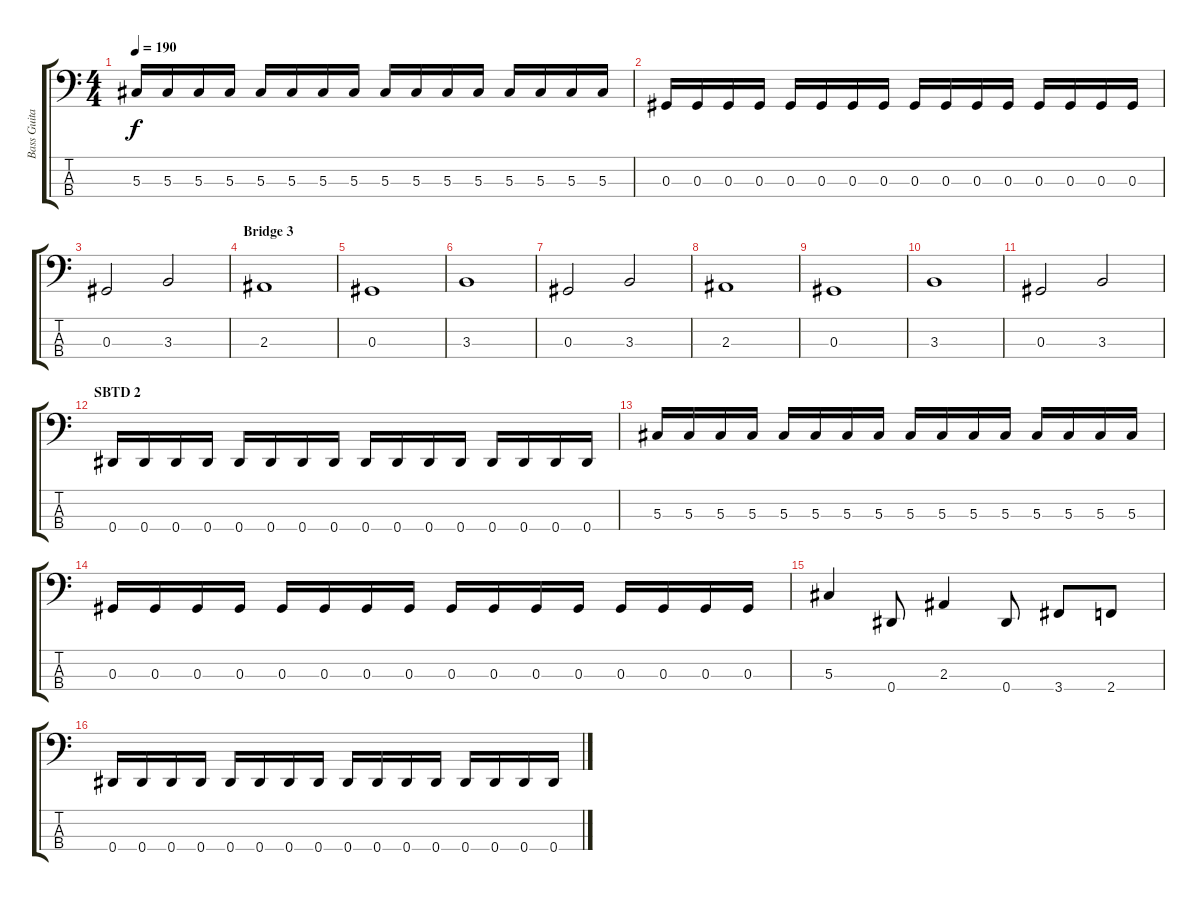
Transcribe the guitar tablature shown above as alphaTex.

\track ("Bass Guitar" "Bass Guita") {instrument electricbasspick}
\staff {score tabs}
\tuning (Gb2 Db2 Ab1 Eb1) {hide}
\ts (4 4)
\tempo 190
\clef f4
\ks c
5.3.16{dy f} 5.3.16 5.3.16 5.3.16 5.3.16 5.3.16 5.3.16 5.3.16 5.3.16 5.3.16 5.3.16 5.3.16 5.3.16 5.3.16 5.3.16 5.3.16 |
0.3.16 0.3.16 0.3.16 0.3.16 0.3.16 0.3.16 0.3.16 0.3.16 0.3.16 0.3.16 0.3.16 0.3.16 0.3.16 0.3.16 0.3.16 0.3.16 |
0.3.2 3.3.2 |
\section ("" "Bridge 3")
2.3.1 |
0.3.1 |
3.3.1 |
0.3.2 3.3.2 |
2.3.1 |
0.3.1 |
3.3.1 |
0.3.2 3.3.2 |
\section ("" "SBTD 2")
0.4.16 0.4.16 0.4.16 0.4.16 0.4.16 0.4.16 0.4.16 0.4.16 0.4.16 0.4.16 0.4.16 0.4.16 0.4.16 0.4.16 0.4.16 0.4.16 |
5.3.16 5.3.16 5.3.16 5.3.16 5.3.16 5.3.16 5.3.16 5.3.16 5.3.16 5.3.16 5.3.16 5.3.16 5.3.16 5.3.16 5.3.16 5.3.16 |
0.3.16 0.3.16 0.3.16 0.3.16 0.3.16 0.3.16 0.3.16 0.3.16 0.3.16 0.3.16 0.3.16 0.3.16 0.3.16 0.3.16 0.3.16 0.3.16 |
5.3.4 0.4.8 2.3.4 0.4.8 3.4.8 2.4.8 |
0.4.16 0.4.16 0.4.16 0.4.16 0.4.16 0.4.16 0.4.16 0.4.16 0.4.16 0.4.16 0.4.16 0.4.16 0.4.16 0.4.16 0.4.16 0.4.16
